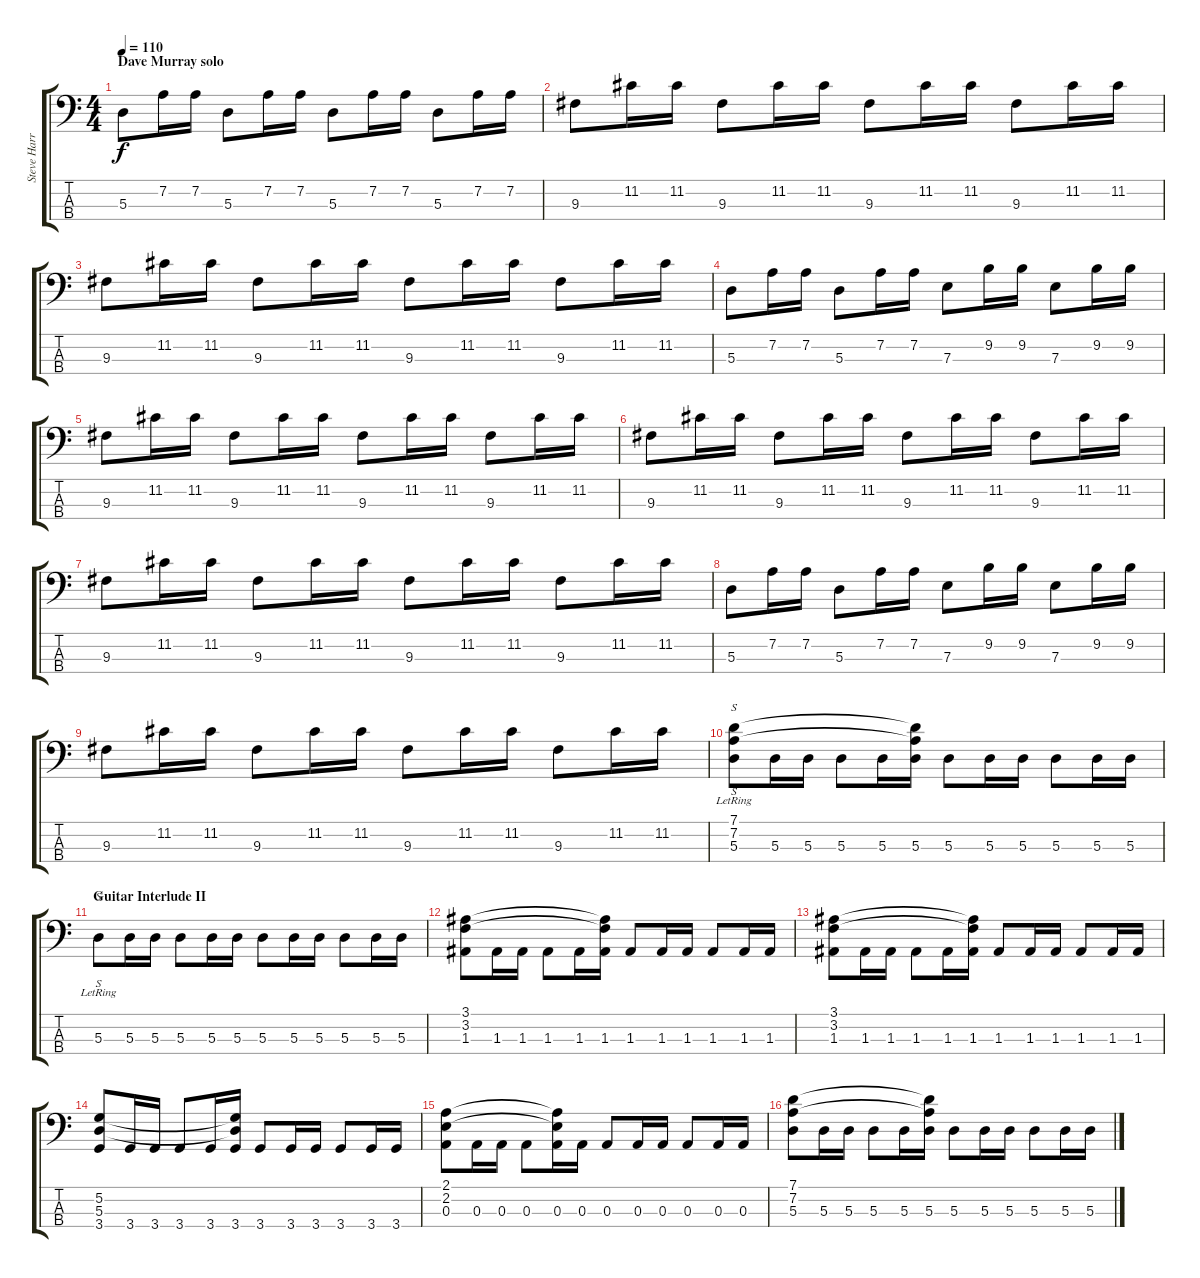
\track ("Steve Harris" "Steve Harr") {instrument electricbasspick}
\staff {score tabs}
\tuning (G2 D2 A1 E1) {hide}
\ts (4 4)
\section ("" "Dave Murray solo")
\tempo 110
\clef f4
\ks c
5.3.8{dy f} 7.2.16 7.2.16 5.3.8 7.2.16 7.2.16 5.3.8 7.2.16 7.2.16 5.3.8 7.2.16 7.2.16 |
9.3.8 11.2.16 11.2.16 9.3.8 11.2.16 11.2.16 9.3.8 11.2.16 11.2.16 9.3.8 11.2.16 11.2.16 |
9.3.8 11.2.16 11.2.16 9.3.8 11.2.16 11.2.16 9.3.8 11.2.16 11.2.16 9.3.8 11.2.16 11.2.16 |
5.3.8 7.2.16 7.2.16 5.3.8 7.2.16 7.2.16 7.3.8 9.2.16 9.2.16 7.3.8 9.2.16 9.2.16 |
9.3.8 11.2.16 11.2.16 9.3.8 11.2.16 11.2.16 9.3.8 11.2.16 11.2.16 9.3.8 11.2.16 11.2.16 |
9.3.8 11.2.16 11.2.16 9.3.8 11.2.16 11.2.16 9.3.8 11.2.16 11.2.16 9.3.8 11.2.16 11.2.16 |
9.3.8 11.2.16 11.2.16 9.3.8 11.2.16 11.2.16 9.3.8 11.2.16 11.2.16 9.3.8 11.2.16 11.2.16 |
5.3.8 7.2.16 7.2.16 5.3.8 7.2.16 7.2.16 7.3.8 9.2.16 9.2.16 7.3.8 9.2.16 9.2.16 |
9.3.8 11.2.16 11.2.16 9.3.8 11.2.16 11.2.16 9.3.8 11.2.16 11.2.16 9.3.8 11.2.16 11.2.16 |
(7.1 7.2{lr} 5.3{lr}).8{s} 5.3.16 5.3.16 5.3.8 5.3.16 (7.1{t} 7.2{t} 5.3).16 5.3.8 5.3.16 5.3.16 5.3.8 5.3.16 5.3.16 |
\section ("" "Guitar Interlude II")
5.3{lr}.8{s} 5.3.16 5.3.16 5.3.8 5.3.16 5.3.16 5.3.8 5.3.16 5.3.16 5.3.8 5.3.16 5.3.16 |
(3.1 3.2 1.3).8 1.3.16 1.3.16 1.3.8 1.3.16 (3.1{t} 3.2{t} 1.3).16 1.3.8 1.3.16 1.3.16 1.3.8 1.3.16 1.3.16 |
(3.1 3.2 1.3).8 1.3.16 1.3.16 1.3.8 1.3.16 (3.1{t} 3.2{t} 1.3).16 1.3.8 1.3.16 1.3.16 1.3.8 1.3.16 1.3.16 |
(5.2 5.3 3.4).8 3.4.16 3.4.16 3.4.8 3.4.16 (5.2{t} 5.3{t} 3.4).16 3.4.8 3.4.16 3.4.16 3.4.8 3.4.16 3.4.16 |
(2.1 2.2 0.3).8 0.3.16 0.3.16 0.3.8 (2.1{t} 2.2{t} 0.3).16 0.3.16 0.3.8 0.3.16 0.3.16 0.3.8 0.3.16 0.3.16 |
(7.1 7.2 5.3).8 5.3.16 5.3.16 5.3.8 5.3.16 (7.1{t} 7.2{t} 5.3).16 5.3.8 5.3.16 5.3.16 5.3.8 5.3.16 5.3.16
